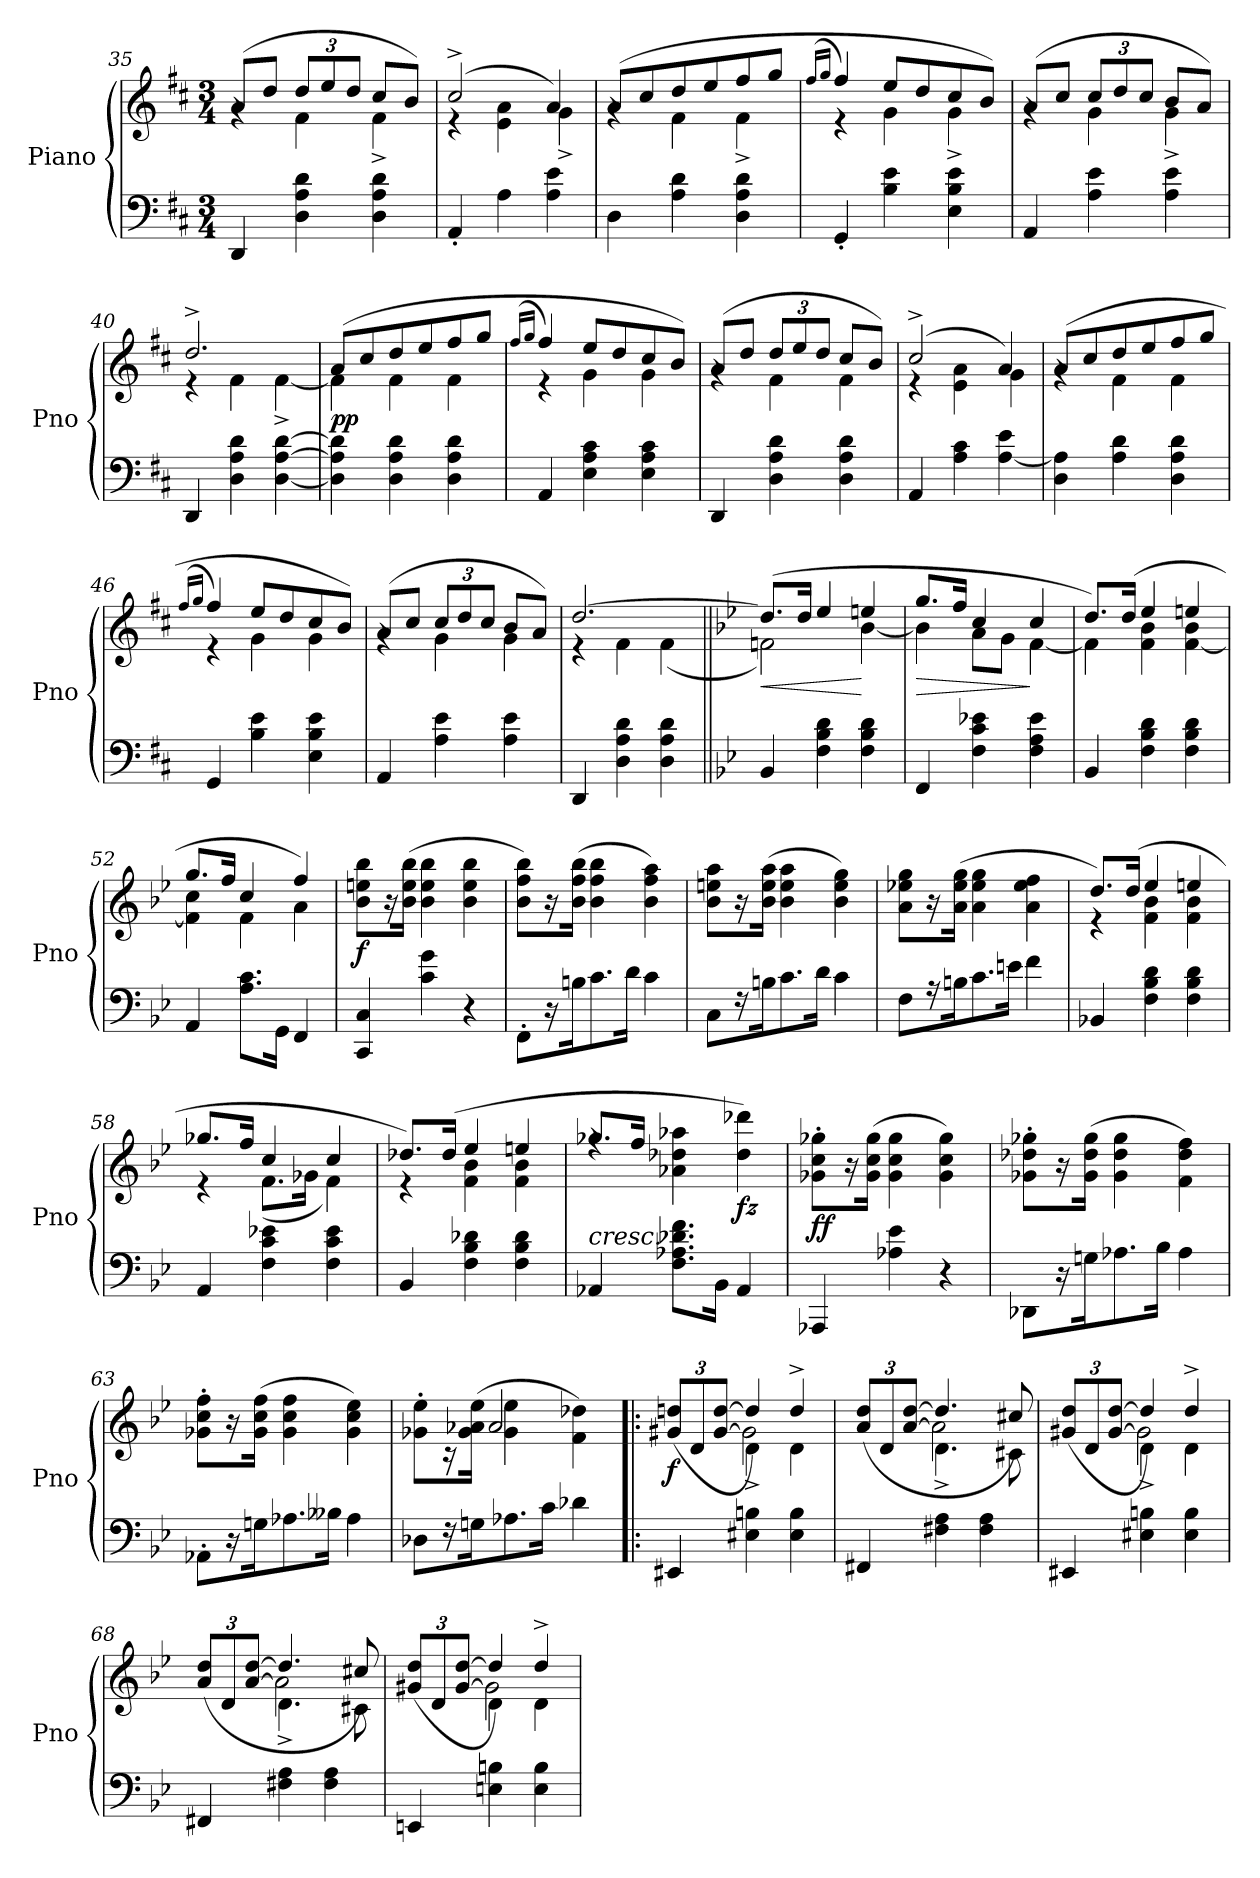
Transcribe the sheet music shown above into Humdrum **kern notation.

**kern	**kern	**dynam
*part1	*part1	*part1
*staff2	*staff1	*staff1/2
*I"Piano	*	*
*I'Pno	*	*
*clefF4	*clefG2	*
*k[f#c#]	*k[f#c#]	*
*M3/4	*M3/4	*
=35	=35	=35
*	*^	*
4DD/	(8a/L	4rg	.
.	8dd/J	.	.
*	*Xbrackettup	*	*
4D\ 4A\ 4d\	12dd/L	4f#\	.
.	12ee/	.	.
.	12dd/J	.	.
4D\ 4A\ 4d\	8cc#/L	4f#^\	.
.	8b/J)	.	.
=36	=36	=36	=36
4AA'/	(2cc#^/	4r	.
4A\	.	4e\ 4a\	.
4A\ 4e\	4a/)	4g^\	.
=37	=37	=37	=37
4D\	(8a/L	4rg	.
.	8cc#/	.	.
4A\ 4d\	8dd/	4f#\	.
.	8ee/	.	.
4D\ 4A\ 4d\	8ff#/	4f#^\	.
.	8gg/J	.	.
!!LO:LB:g=z	!!
=38	=38	=38	=38
.	(16qff#/LL	.	.
.	16qgg/JJ	.	.
4GG'/	4ff#/)	4r	.
4B\ 4e\	8ee/L	4g\	.
.	8dd/	.	.
4E\ 4B\ 4e\	8cc#/	4g^\	.
.	8b/J)	.	.
=39	=39	=39	=39
4AA/	(8a/L	4rg	.
.	8cc#/J	.	.
4A\ 4e\	12cc#/L	4g\	.
.	12dd/	.	.
.	12cc#/J	.	.
4A\ 4e\	8b/L	4g^\	.
.	8a/J)	.	.
=40	=40	=40	=40
4DD/	2.dd^/	4r	.
4D\ 4A\ 4d\	.	4f#\	.
[4D\ [4A\ [4d\	.	[4f#^\	.
=41	=41	=41	=41
!	!	!	!LO:DY:b
4D\] 4A\] 4d\]	(8a/L	4f#\]	pp
.	8cc#/	.	.
4D\ 4A\ 4d\	8dd/	4f#\	.
.	8ee/	.	.
4D\ 4A\ 4d\	8ff#/	4f#\	.
.	8gg/J	.	.
=42	=42	=42	=42
.	(16qff#/LL	.	.
.	16qgg/JJ	.	.
4AA/	4ff#/)	4r	.
4E\ 4A\ 4c#\	8ee/L	4g\	.
.	8dd/	.	.
4E\ 4A\ 4c#\	8cc#/	4g\	.
.	8b/J)	.	.
!!LO:LB:g=z	!!
=43	=43	=43	=43
4DD/	(8a/L	4rg	.
.	8dd/J	.	.
4D\ 4A\ 4d\	12dd/L	4f#\	.
.	12ee/	.	.
.	12dd/J	.	.
4D\ 4A\ 4d\	8cc#/L	4f#\	.
.	8b/J)	.	.
=44	=44	=44	=44
4AA/	(2cc#^/	4r	.
4A\ 4c#\	.	4e\ 4a\	.
[4A\ 4e\	4a/)	4g\	.
=45	=45	=45	=45
4D\ 4A\]	(8a/L	4rg	.
.	8cc#/	.	.
4A\ 4d\	8dd/	4f#\	.
.	8ee/	.	.
4D\ 4A\ 4d\	8ff#/	4f#\	.
.	8gg/J	.	.
=46	=46	=46	=46
.	(16qff#/LL	.	.
.	16qgg/JJ	.	.
4GG/	4ff#/)	4r	.
4B\ 4e\	8ee/L	4g\	.
.	8dd/	.	.
4E\ 4B\ 4e\	8cc#/	4g\	.
.	8b/J)	.	.
=47	=47	=47	=47
4AA/	(8a/L	4rg	.
.	8cc#/J	.	.
4A\ 4e\	12cc#/L	4g\	.
.	12dd/	.	.
.	12cc#/J	.	.
4A\ 4e\	8b/L	4g\	.
.	8a/J)	.	.
=48	=48	=48	=48
4DD/	[2.dd/	4r	.
4D\ 4A\ 4d\	.	4f#\	.
4D\ 4A\ 4d\	.	(4f#\	.
!!LO:LB:g=z	!!
=49||	=49||	=49||	=49||
*k[b-e-]	*k[b-e-]	*	*
!	!	!	!LO:HP:b
4BB-/	(8.dd/L]	2fn\)	<
.	16dd/Jk	.	.
4F\ 4B-\ 4d\	4ee-/	.	.
4F\ 4B-\ 4d\	4een/	[4b-\	[
=50	=50	=50	=50
!	!	!	!LO:HP:b
4FF/	8.gg/L	4b-\]	>
.	16ff/Jk	.	.
4F\ 4c\ 4e-X\	4cc/	8a\L	.
.	.	8g\J	.
4F\ 4A\ 4e-\	4cc/	[4f\	]
=51	=51	=51	=51
4BB-/	8.dd/L)	4f\]	.
.	(16dd/Jk	.	.
4F\ 4B-\ 4d\	4ee-/	4f\ 4b-\	.
4F\ 4B-\ 4d\	4een/	[4f\ 4b-\	.
=52	=52	=52	=52
4AA/	8.gg/L	4f\] 4cc\	.
.	16ff/Jk	.	.
8.A\ 8.c\L	4cc/	4f\	.
16GG\Jk	.	.	.
4FF/	4ff/)	4a\	.
=53	=53	=53	=53
!	!	!	!LO:DY:b
*	*v	*v	*
4CC/ 4C/	8b-\ 8een\ 8bb-\L	f
.	16r	.
.	(16b-\ 16ee\ 16bb-\Jk	.
4c\ 4g\	4b-\ 4ee\ 4bb-\	.
4r	4b-\ 4ee\ 4bb-\	.
=54	=54	=54
8FF'\L	8b-\ 8ff\ 8bb-\L)	.
16r	16r	.
16Bn\K	(16b-\ 16ff\ 16bb-\Jk	.
8.c\	4b-\ 4ff\ 4bb-\	.
16d\Jk	.	.
4c\	4b-\ 4ff\ 4aa\)	.
!!LO:LB:g=z
=55	=55	=55
8C\L	8b-\ 8een\ 8aa\L	.
16r	16r	.
16Bn\K	(16b-\ 16ee\ 16aa\Jk	.
8.c\	4b-\ 4ee\ 4aa\	.
16d\Jk	.	.
4c\	4b-\ 4ee\ 4gg\)	.
=56	=56	=56
8F\L	8a\ 8ee-X\ 8gg\L	.
16r	16r	.
16Bn\K	(16a\ 16ee-\ 16gg\Jk	.
8.c\	4a\ 4ee-\ 4gg\	.
16en\Jk	.	.
4f\	4a\ 4ee-\ 4ff\	.
=57	=57	=57
*	*^	*
4BB-X/	8.dd/L)	4r	.
.	(16dd/Jk	.	.
4F\ 4B-\ 4d\	4ee-/	4f\ 4b-\	.
4F\ 4B-\ 4d\	4een/	4f\ 4b-\	.
=58	=58	=58	=58
4AA/	8.gg-X/L	4r	.
.	16ff/Jk	.	.
4F\ 4c\ 4e-X\	4cc/	(8.f\L	.
.	.	16g-X\Jk	.
4F\ 4c\ 4e-\	4cc/	4f\)	.
=59	=59	=59	=59
4BB-/	8.dd-X/L)	4r	.
.	(16dd-/Jk	.	.
4F\ 4B-\ 4d-X\	4ee-/	4f\ 4b-\	.
4F\ 4B-\ 4d-\	4een/	4f\ 4b-\	.
!!LO:LB:g=z	!!
=60	=60	=60	=60
!LO:TX:a:i:t=cresc.	!	!	!
4AA-X/	8.gg-X/L	4rff	.
.	16ff/Jk	.	.
8.F\ 8.A-X\ 8.d-X\ 8.f\L	4a-X\ 4dd-X\ 4aa-X\	2ryy	.
16BB-\Jk	.	.	.
!	!	!	!LO:DY:b
4AA-/	4dd-\ 4ddd-X\)	.	fz
*	*v	*v	*
=61	=61	=61
!	!	!LO:DY:b
4AAA-X/	8g-X\' 8cc\' 8gg-X\'L	ff
.	16r	.
.	(16g-\ 16cc\ 16gg-\Jk	.
4A-X\ 4e-\	4g-\ 4cc\ 4gg-\	.
4r	4g-\ 4cc\ 4gg-\)	.
=62	=62	=62
8DD-X\L	8g-X\' 8dd-X\' 8gg-X\'L	.
16r	16r	.
16Gn\K	(16g-\ 16dd-\ 16gg-\Jk	.
8.A-X\	4g-\ 4dd-\ 4gg-\	.
16B-\Jk	.	.
4A-\	4f\ 4dd-\ 4ff\)	.
=63	=63	=63
8AA-X'\L	8g-X\' 8cc\' 8ff\'L	.
16r	16r	.
16Gn\K	(16g-\ 16cc\ 16ff\Jk	.
8.A-X\	4g-\ 4cc\ 4ff\	.
16B--X\Jk	.	.
4A-\	4g-\ 4cc\ 4ee-\)	.
=64	=64	=64
*	*^	*
8D-X\L	8g-X\' 8ee-\'L	4ryy	.
16r	16rc	.	.
16Gn\K	(>16g-\ 16a-X\ 16ee-\Jk	.	.
8.A-X\	4g-\ 4ee-\	2a-/	.
16c\Jk	.	.	.
4d-X\	4f\ 4dd-X\)	.	.
!!LO:PB:g=z
=65!|:	=65!|:	=65!|:	=65!|:
*	*	*^	*
!	!	!	!	!LO:DY:b
4EE#X/	(12g#X/ 12ddn/L	4ryy	4ryy	f
.	12d/	.	.	.
.	[12g#/ [12dd/J	.	.	.
4E#X\ 4Bn\	4dd/])	4d^\	2g#\]	.
4E#\ 4B\	4dd^/	4d\	.	.
=66	=66	=66	=66	=66
4FF#X/	(12a/ 12dd/L	4ryy	4ryy	.
.	12d/	.	.	.
.	[12a/ [12dd/J	.	.	.
4F#X\ 4A\	4.dd/]	4.d^\	2a\]	.
4F#\ 4A\	.	.	.	.
.	8cc#X/)	8c#X\	.	.
=67	=67	=67	=67	=67
4EE#X/	(12g#X/ 12dd/L	4ryy	4ryy	.
.	12d/	.	.	.
.	[12g#/ [12dd/J	.	.	.
4E#X\ 4Bn\	4dd/])	4d^\	2g#\]	.
4E#\ 4B\	4dd^/	4d\	.	.
=68	=68	=68	=68	=68
4FF#X/	(12a/ 12dd/L	4ryy	4ryy	.
.	12d/	.	.	.
.	[12a/ [12dd/J	.	.	.
4F#X\ 4A\	4.dd/]	4.d^\	2a\]	.
4F#\ 4A\	.	.	.	.
.	8cc#X/)	8c#X\	.	.
=69	=69	=69	=69	=69
4EEn/	(12g#X/ 12dd/L	4ryy	4ryy	.
.	12d/	.	.	.
.	[12g#/ [12dd/J	.	.	.
4En\ 4Bn\	4dd/])	4d\	2g#\]	.
4E\ 4B\	4dd^/	4d\	.	.
*	*v	*v	*v	*
=	=	=
*-	*-	*-
